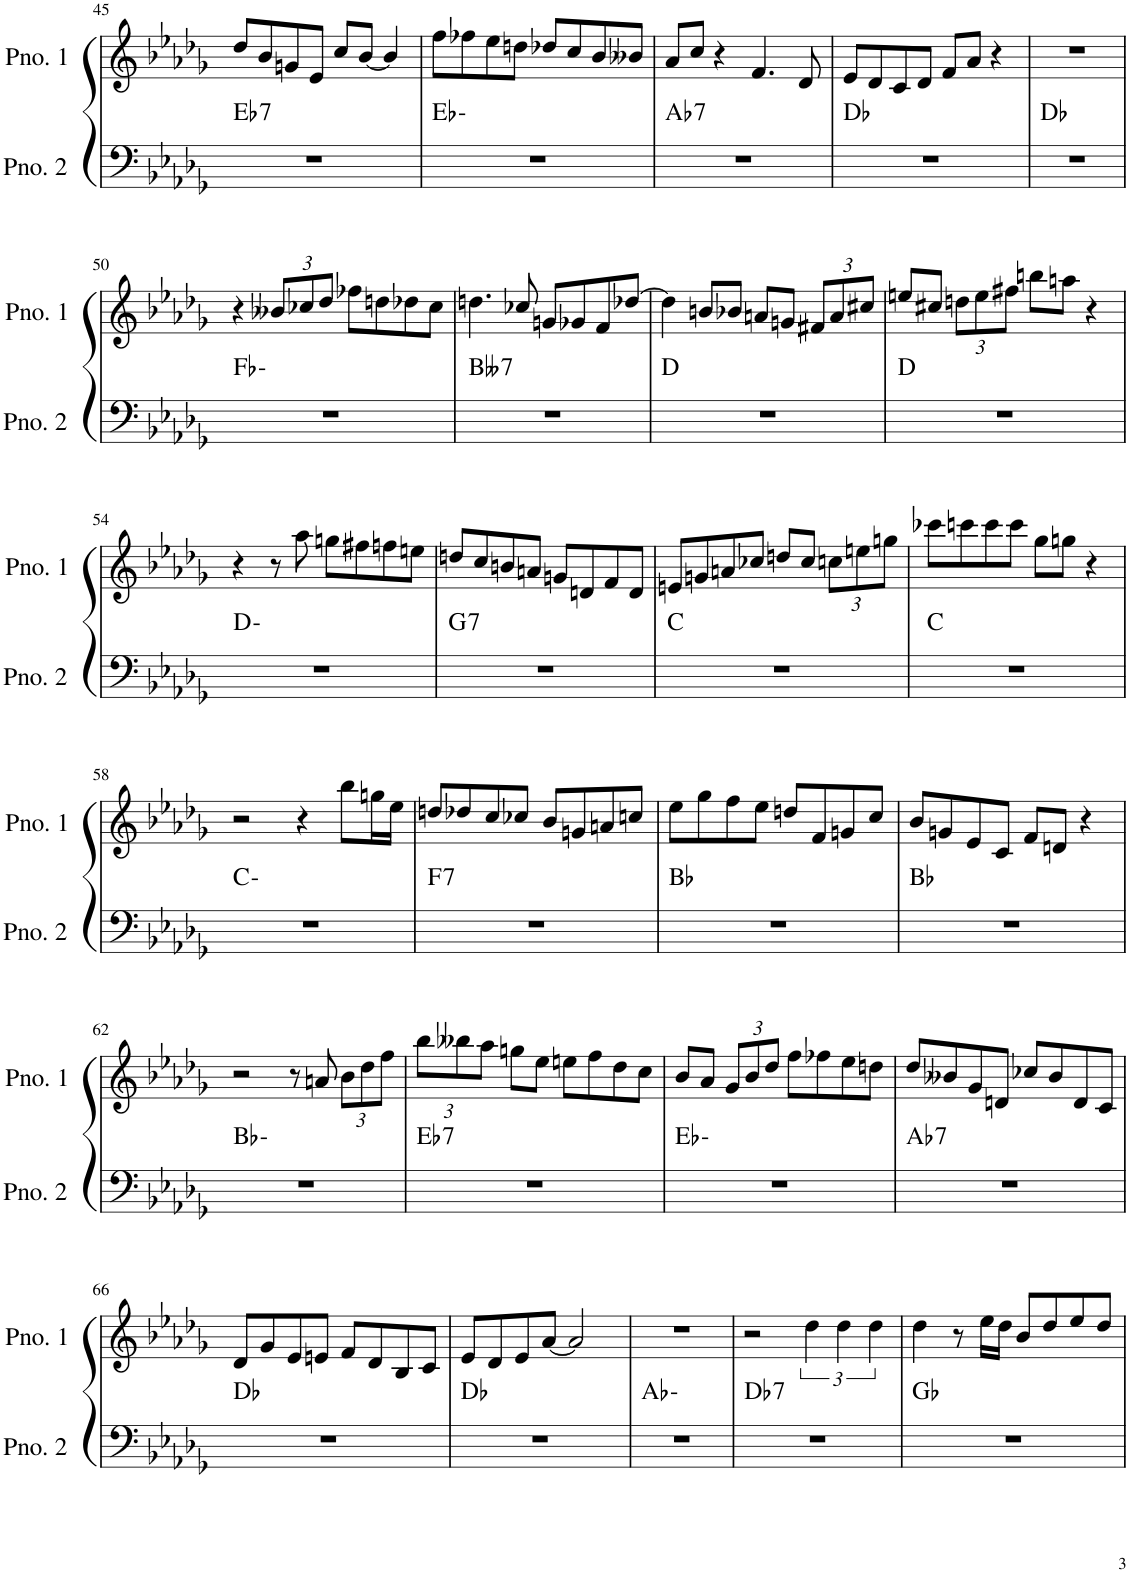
**kern	**harte	**kern
*part2	*part2	*part1
*staff2	*	*staff1
*I"ピアノ 2	*	*I"ピアノ 1
!!LO:PB:g=z
*clefF4	*	*clefG2
*k[b-e-a-d-g-]	*	*k[b-e-a-d-g-]
*M4/4	*	*M4/4
=45	=45	=45
!	!LO:H:kt=7	!
1r	Eb:7	8dd-/L
.	.	8b-/
.	.	8gn/
.	.	8e-/J
.	.	8cc/L
.	.	[8b-/J
.	.	4b-/]
=46	=46	=46
1r	Eb:min	8ff\L
.	.	8ff-X\
.	.	8ee-\
.	.	8ddn\J
.	.	8dd-X/L
.	.	8cc/
.	.	8b-/
.	.	8b--X/J
=47	=47	=47
!	!LO:H:kt=7	!
1r	Ab:7	8a-/L
.	.	8cc/J
.	.	4r
.	.	4.f/
.	.	8d-/
=48	=48	=48
1r	Db:maj	8e-/L
.	.	8d-/
.	.	8c/
.	.	8d-/J
.	.	8f/L
.	.	8a-/J
.	.	4r
=49	=49	=49
1r	Db:maj	1r
!!LO:LB:g=z
=50	=50	=50
1r	Fb:min	4r
*	*	*Xbrackettup
.	.	12b--X/L
.	.	12cc-X/
.	.	12dd-/J
.	.	8ff-X\L
.	.	8ddn\
.	.	8dd-X\
.	.	8cc-\J
=51	=51	=51
!	!LO:H:kt=7	!
1r	Bbb:7	4.ddn\
.	.	8cc-X/
.	.	8gn/L
.	.	8g-X/
.	.	8f/
.	.	[8dd-X/J
=52	=52	=52
1r	D:maj	4dd-\]
.	.	8bn/L
.	.	8b-X/J
.	.	8an/L
.	.	8gn/J
.	.	12f#X/L
.	.	12a/
.	.	12cc#X/J
=53	=53	=53
1r	D:maj	8een/L
.	.	8cc#X/J
.	.	12ddn\L
.	.	12ee\
.	.	12ff#X\J
.	.	8bbn\L
.	.	8aan\J
.	.	4r
!!LO:LB:g=z
=54	=54	=54
1r	D:min	4r
.	.	8r
.	.	8aa-\
.	.	8ggn\L
.	.	8ff#X\
.	.	8ffn\
.	.	8een\J
=55	=55	=55
!	!LO:H:kt=7	!
1r	G:7	8ddn/L
.	.	8cc/
.	.	8bn/
.	.	8an/J
.	.	8gn/L
.	.	8dn/
.	.	8f/
.	.	8d/J
=56	=56	=56
1r	C:maj	8en/L
.	.	8gn/
.	.	8an/
.	.	8cc-X/J
.	.	8ddn/L
.	.	8cc-/J
.	.	12ccn\L
.	.	12een\
.	.	12ggn\J
=57	=57	=57
1r	C:maj	8ccc-X\L
.	.	8cccn\
.	.	8ccc\
.	.	8ccc\J
.	.	8gg-\L
.	.	8ggn\J
.	.	4r
!!LO:LB:g=z
=58	=58	=58
1r	C:min	2r
.	.	4r
.	.	8bb-\L
.	.	16ggn\L
.	.	16ee-\JJ
=59	=59	=59
!	!LO:H:kt=7	!
1r	F:7	8ddn/L
.	.	8dd-X/
.	.	8cc/
.	.	8cc-X/J
.	.	8b-/L
.	.	8gn/
.	.	8an/
.	.	8ccn/J
=60	=60	=60
1r	Bb:maj	8ee-\L
.	.	8gg-\
.	.	8ff\
.	.	8ee-\J
.	.	8ddn/L
.	.	8f/
.	.	8gn/
.	.	8cc/J
=61	=61	=61
1r	Bb:maj	8b-/L
.	.	8gn/
.	.	8e-/
.	.	8c/J
.	.	8f/L
.	.	8dn/J
.	.	4r
!!LO:LB:g=z
=62	=62	=62
1r	Bb:min	2r
.	.	8r
.	.	8an/
.	.	12b-\L
.	.	12dd-\
.	.	12ff\J
=63	=63	=63
!	!LO:H:kt=7	!
1r	Eb:7	12bb-\L
.	.	12bb--X\
.	.	12aa-\J
.	.	8ggn\L
.	.	8ee-\J
.	.	8een\L
.	.	8ff\
.	.	8dd-\
.	.	8cc\J
=64	=64	=64
1r	Eb:min	8b-/L
.	.	8a-/J
.	.	12g-/L
.	.	12b-/
.	.	12dd-/J
.	.	8ff\L
.	.	8ff-X\
.	.	8ee-\
.	.	8ddn\J
=65	=65	=65
!	!LO:H:kt=7	!
1r	Ab:7	8dd-/L
.	.	8b--X/
.	.	8g-/
.	.	8dn/J
.	.	8cc-X/L
.	.	8b--/
.	.	8d/
.	.	8c/J
!!LO:LB:g=z
=66	=66	=66
1r	Db:maj	8d-/L
.	.	8g-/
.	.	8e-/
.	.	8en/J
.	.	8f/L
.	.	8d-/
.	.	8B-/
.	.	8c/J
=67	=67	=67
1r	Db:maj	8e-/L
.	.	8d-/
.	.	8e-/
.	.	[8a-/J
.	.	2a-/]
=68	=68	=68
1r	Ab:min	1r
=69	=69	=69
!	!LO:H:kt=7	!
1r	Db:7	2r
*	*	*brackettup
.	.	6dd-\
.	.	6dd-\
.	.	6dd-\
=70	=70	=70
1r	Gb:maj	4dd-\
.	.	8r
.	.	16ee-\LL
.	.	16dd-\JJ
.	.	8b-/L
.	.	8dd-/
.	.	8ee-/
.	.	8dd-/J
=	=	=
*-	*-	*-
